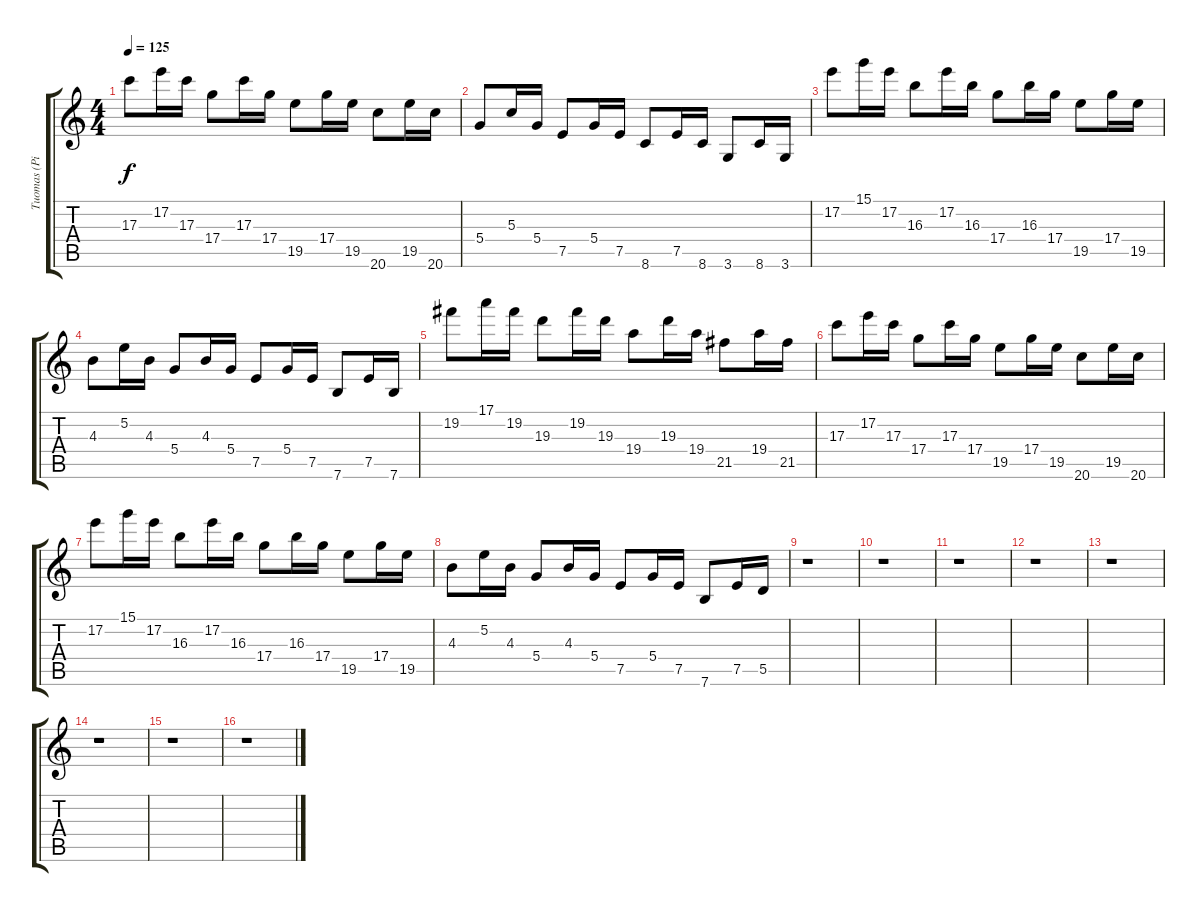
\track ("Tuomas (Piano)" "Tuomas (Pi") {instrument acousticgrandpiano}
\staff {score tabs}
\tuning (E5 B4 G4 D4 A3 E3) {hide}
\ts (4 4)
\tempo 125
\clef g2
\ks c
17.3.8{dy f} 17.2.16 17.3.16 17.4.8 17.3.16 17.4.16 19.5.8 17.4.16 19.5.16 20.6.8 19.5.16 20.6.16 |
5.4.8 5.3.16 5.4.16 7.5.8 5.4.16 7.5.16 8.6.8 7.5.16 8.6.16 3.6.8 8.6.16 3.6.16 |
17.2.8 15.1.16 17.2.16 16.3.8 17.2.16 16.3.16 17.4.8 16.3.16 17.4.16 19.5.8 17.4.16 19.5.16 |
4.3.8 5.2.16 4.3.16 5.4.8 4.3.16 5.4.16 7.5.8 5.4.16 7.5.16 7.6.8 7.5.16 7.6.16 |
19.2.8 17.1.16 19.2.16 19.3.8 19.2.16 19.3.16 19.4.8 19.3.16 19.4.16 21.5.8 19.4.16 21.5.16 |
17.3.8 17.2.16 17.3.16 17.4.8 17.3.16 17.4.16 19.5.8 17.4.16 19.5.16 20.6.8 19.5.16 20.6.16 |
17.2.8 15.1.16 17.2.16 16.3.8 17.2.16 16.3.16 17.4.8 16.3.16 17.4.16 19.5.8 17.4.16 19.5.16 |
4.3.8 5.2.16 4.3.16 5.4.8 4.3.16 5.4.16 7.5.8 5.4.16 7.5.16 7.6.8 7.5.16 5.5.16 |
r.1 |
r.1 |
r.1 |
r.1 |
r.1 |
r.1 |
r.1 |
r.1
